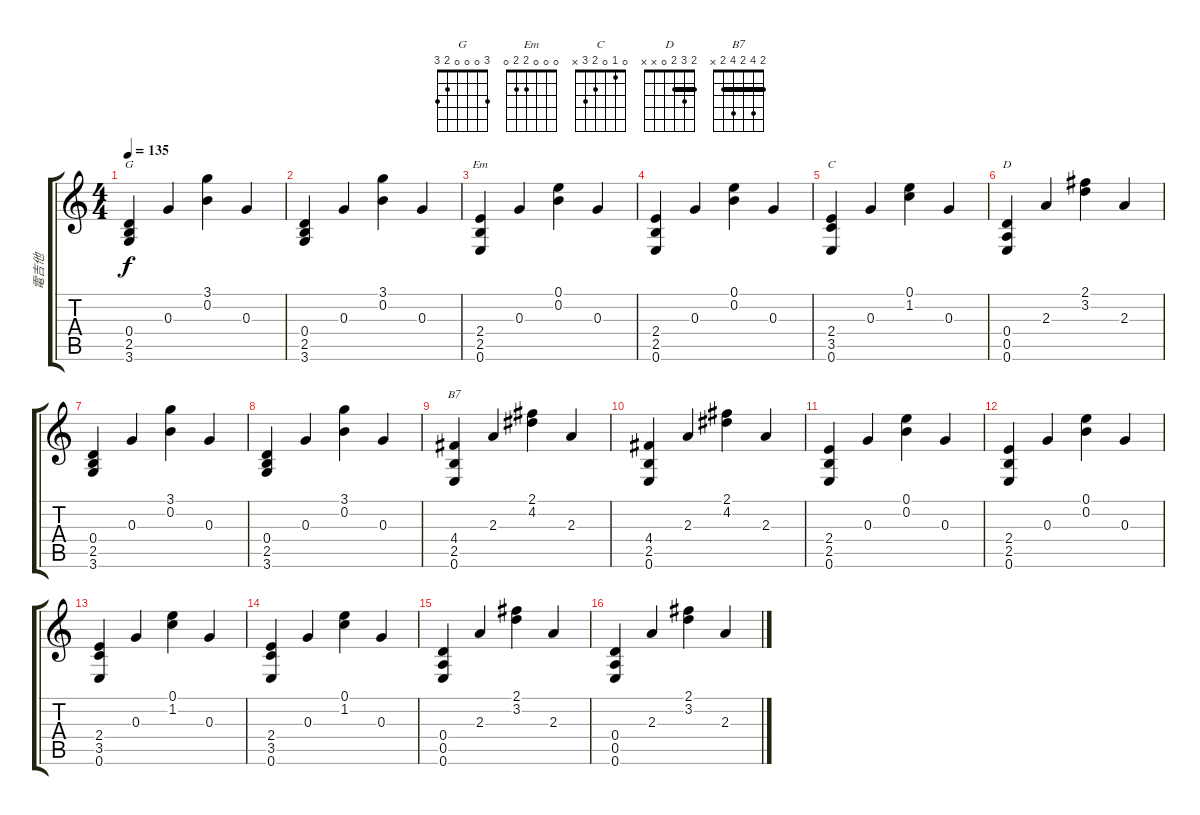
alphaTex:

\track ("電吉他" "電吉他") {instrument distortionguitar}
\staff {score tabs}
\tuning (E4 B3 G3 D3 A2 E2) {hide}
\chord ("G" 3 0 0 0 2 3)
\chord ("Em" 0 0 0 2 2 0)
\chord ("C" 0 1 0 2 3 x)
\chord ("D" 2 3 2 0 x x) {barre 2}
\chord ("B7" 2 4 2 4 2 x) {barre 2}
\ts (4 4)
\tempo 135
\clef g2
\ks c
(0.4 2.5 3.6).4{ch "G" dy f} 0.3.4 (3.1 0.2).4 0.3.4 |
(0.4 2.5 3.6).4 0.3.4 (3.1 0.2).4 0.3.4 |
(2.4 2.5 0.6).4{ch "Em"} 0.3.4 (0.1 0.2).4 0.3.4 |
(2.4 2.5 0.6).4 0.3.4 (0.1 0.2).4 0.3.4 |
(2.4 3.5 0.6).4{ch "C"} 0.3.4 (0.1 1.2).4 0.3.4 |
(0.4 0.5 0.6).4{ch "D"} 2.3.4 (2.1 3.2).4 2.3.4 |
(0.4 2.5 3.6).4 0.3.4 (3.1 0.2).4 0.3.4 |
(0.4 2.5 3.6).4 0.3.4 (3.1 0.2).4 0.3.4 |
(4.4 2.5 0.6).4{ch "B7"} 2.3.4 (2.1 4.2).4 2.3.4 |
(4.4 2.5 0.6).4 2.3.4 (2.1 4.2).4 2.3.4 |
(2.4 2.5 0.6).4 0.3.4 (0.1 0.2).4 0.3.4 |
(2.4 2.5 0.6).4 0.3.4 (0.1 0.2).4 0.3.4 |
(2.4 3.5 0.6).4 0.3.4 (0.1 1.2).4 0.3.4 |
(2.4 3.5 0.6).4 0.3.4 (0.1 1.2).4 0.3.4 |
(0.4 0.5 0.6).4 2.3.4 (2.1 3.2).4 2.3.4 |
(0.4 0.5 0.6).4 2.3.4 (2.1 3.2).4 2.3.4
